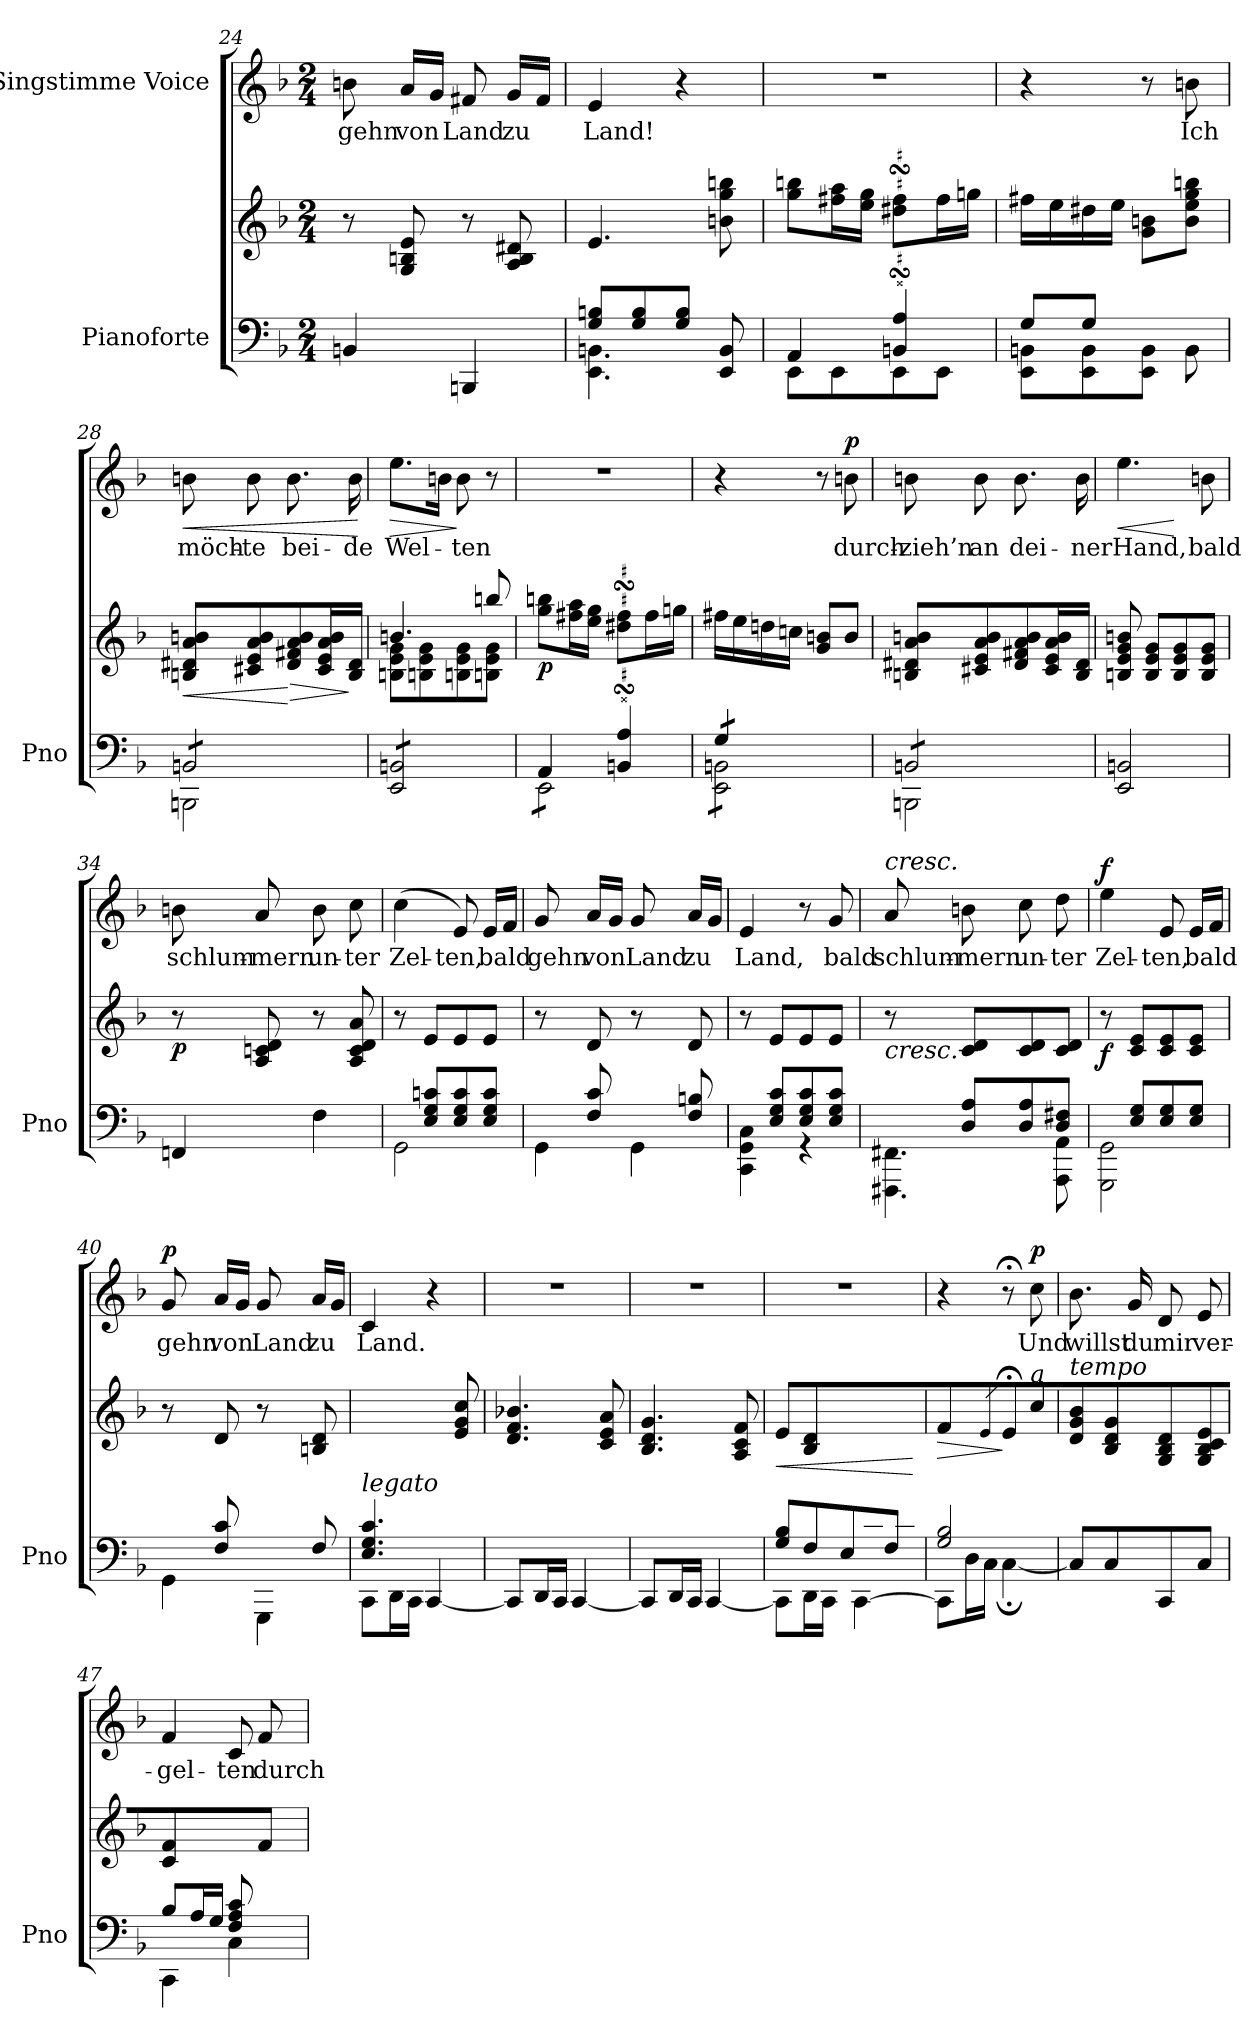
**kern	**kern	**dynam	**kern	**text	**dynam
*part2	*part2	*part2	*part1	*part1	*part1
*staff3	*staff2	*staff2/3	*staff1	*staff1	*staff1
*I"Pianoforte	*	*	*I"Singstimme Voice	*	*
*I'Pno	*	*	*	*	*
*clefF4	*clefG2	*	*clefG2	*	*
*k[b-]	*k[b-]	*	*k[b-]	*	*
*M2/4	*M2/4	*	*M2/4	*	*
=24	=24	=24	=24	=24	=24
4BBn/	8r	.	8bn\	gehn	.
.	8G/ 8Bn/ 8e/	.	16a/LL	von	.
.	.	.	16g/JJ	.	.
4BBBn/	8r	.	8f#X/	Land	.
.	8A/ 8B/ 8d#X/	.	16g/LL	zu	.
.	.	.	16f#/JJ	.	.
=25	=25	=25	=25	=25	=25
*^	*	*	*	*	*
8G/ 8Bn/L	4.EE\ 4.BBn\	4.e/	.	4e/	Land!	.
8G/ 8B/	.	.	.	.	.	.
8G/ 8B/J	.	.	.	4r	.	.
8EE/ 8BB/	8ryy	8bn\ 8gg\ 8bbn\	.	.	.	.
=26	=26	=26	=26	=26	=26	=26
*tremolo	*	*	*	*	*	*
4AA/	8EE\L	8gg\ 8bbn\L	.	2r	.	.
.	8EE\	16ff#X\ 16aa\L	.	.	.	.
.	.	16ee\ 16gg\JJ	.	.	.	.
4BBn/ 4A/	8EE\	8dd#X\sSSs 8ff#\sSSsL	.	.	.	.
.	8EE\J	16ff#\L	.	.	.	.
*Xtremolo	*	*	*	*	*	*
.	.	16gg\JJ	.	.	.	.
=27	=27	=27	=27	=27	=27	=27
8G/L	8EE\ 8BBn\L	16ff#X\LL	.	4r	.	.
.	.	16ee\	.	.	.	.
8G/J	8EE\ 8BB\	16dd#X\	.	.	.	.
.	.	16ee\JJ	.	.	.	.
4ryy	8EE\ 8BB\J	8g\ 8bn\L	.	8r	.	.
.	8BB\	8b\ 8ee\ 8gg\ 8bbn\J	.	8bn\	Ich	.
=28	=28	=28	=28	=28	=28	=28
!	!	!	!LO:HP:b	!	!	!LO:HP:b
*tremolo	*	*	*	*	*	*
8BBn/L	2BBBn\	8Bn/ 8d#X/ 8a/ 8bn/L	<	8bn\	möch-	<
8BBn/	.	8c#X/ 8e/ 8a/ 8b/	.	8b\	-te	.
!	!	!	!LO:HP:n=1:b	!	!	!
8BBn/	.	8d#/ 8f#X/ 8a/ 8b/	[ >	8.b\	bei-	.
8BBn/J	.	16c#/ 16e/ 16a/ 16b/L	.	.	.	.
.	.	16B/ 16d#/JJ	]	16b\	-de	.
*v	*v	*	*	*	*	*
.	.	.	.	.	[
=29	=29	=29	=29	=29	=29
*	*^	*	*	*	*
!	!	!	!	!	!	!LO:HP:b
*	*tremolo	*	*	*	*	*
8EE/ 8BBn/L	4.bn/	8Bn\ 8e\ 8g\L	.	8.ee\L	Wel-	>
8EE/ 8BBn/	.	8Bn\ 8e\ 8g\	.	.	.	.
.	.	.	.	16bn\Jk	.	.
8EE/ 8BBn/	.	8Bn\ 8e\ 8g\	.	8b\	-ten	]
8EE/ 8BBn/J	8bbn/	8Bn\ 8e\ 8g\J	.	8r	.	.
*	*Xtremolo	*	*	*	*	*
*	*v	*v	*	*	*	*
=30	=30	=30	=30	=30	=30
*^	*	*	*	*	*
!	!	!	!LO:DY:b	!	!	!
4AA/	8EE\L	8gg\ 8bbn\L	p	2r	.	.
.	8EE\	16ff#X\ 16aa\L	.	.	.	.
.	.	16ee\ 16gg\JJ	.	.	.	.
4BBn/ 4A/	8EE\	8dd#X\sSSs 8ff#\sSSsL	.	.	.	.
.	8EE\J	16ff#\L	.	.	.	.
.	.	16gg\JJ	.	.	.	.
=31	=31	=31	=31	=31	=31	=31
8G/L	8EE\ 8BBn\L	16ff#X\LL	.	4r	.	.
.	.	16ee\	.	.	.	.
8G/J	8EE\ 8BBn\	16ddn\	.	.	.	.
.	.	16ccn\JJ	.	.	.	.
4ryy	8EE\ 8BBn\	8g/ 8bn/L	.	8r	.	.
!	!	!	!	!	!	!LO:DY:a
.	8EE\ 8BBn\J	8b/J	.	8bn\	durch-	p
=32	=32	=32	=32	=32	=32	=32
8BBn/L	2BBBn\	8Bn/ 8d#X/ 8a/ 8bn/L	.	8bn\	-zieh’n	.
8BBn/	.	8c#X/ 8e/ 8a/ 8b/	.	8b\	an	.
8BBn/	.	8d#/ 8f#X/ 8a/ 8b/	.	8.b\	dei-	.
8BBn/J	.	16c#/ 16e/ 16a/ 16b/L	.	.	.	.
*Xtremolo	*	*	*	*	*	*
.	.	16B/ 16d#/JJ	.	16b\	-ner	.
*v	*v	*	*	*	*	*
=33	=33	=33	=33	=33	=33
!	!	!	!	!	!LO:HP:b
*	*	*	*^	*	*
2EE/ 2BBn/	8Bn/ 8e/ 8g/ 8bn/	.	4.ee\	4ryy	Hand,	<
.	8B/ 8e/ 8g/L	.	.	.	.	.
.	8B/ 8e/ 8g/	.	.	4ryy	.	[
.	8B/ 8e/ 8g/J	.	8bn\	.	bald	.
*	*	*	*v	*v	*	*
=34	=34	=34	=34	=34	=34
!	!	!LO:DY:b	!	!	!
4FFn/	8r	p	8bn\	schlum-	.
.	8A/ 8cn/ 8d/	.	8a/	-mern	.
4F\	8r	.	8b\	un-	.
.	8A/ 8c/ 8d/ 8a/	.	8cc\	-ter	.
=35	=35	=35	=35	=35	=35
*^	*	*	*	*	*
8ryy	2GG\	8r	.	(4cc\	Zel-	.
8E/ 8G/ 8cn/L	.	8e/L	.	.	.	.
8E/ 8G/ 8c/	.	8e/	.	8e/)	-ten,	.
8E/ 8G/ 8c/J	.	8e/J	.	16e/LL	bald	.
.	.	.	.	16f/JJ	.	.
=36	=36	=36	=36	=36	=36	=36
8ryy	4GG\	8r	.	8g/	gehn	.
8F/ 8c/	.	8d/	.	16a/LL	von	.
.	.	.	.	16g/JJ	.	.
8ryy	4GG\	8r	.	8g/	Land	.
8F/ 8Bn/	.	8d/	.	16a/LL	zu	.
.	.	.	.	16g/JJ	.	.
=37	=37	=37	=37	=37	=37	=37
8ryy	4CC\ 4GG\ 4C\	8r	.	4e/	Land,	.
8E/ 8G/ 8c/L	.	8e/L	.	.	.	.
8E/ 8G/ 8c/	4r	8e/	.	8r	.	.
8E/ 8G/ 8c/J	.	8e/J	.	8g/	bald	.
=38	=38	=38	=38	=38	=38	=38
!	!	!	!	!LO:TX:a:i:t=cresc.	!	!
!	!	!LO:TX:b:i:t=cresc.	!	!	!	!
8ryy	4.FFF#X\ 4.FF#X\	8r	.	8a/	schlum-	.
8D/ 8A/L	.	8c/ 8d/L	.	8bn\	-mern	.
8D/ 8A/	.	8c/ 8d/	.	8cc\	un-	.
8D/ 8F#X/J	8AAA\ 8AA\	8c/ 8d/J	.	8dd\	-ter	.
=39	=39	=39	=39	=39	=39	=39
!	!	!	!LO:DY:b	!	!	!LO:DY:a
8ryy	2GGG\ 2GG\	8r	f	4ee\	Zel-	f
8E/ 8G/L	.	8c/ 8e/L	.	.	.	.
8E/ 8G/	.	8c/ 8e/	.	8e/	-ten,	.
8E/ 8G/J	.	8c/ 8e/J	.	16e/LL	bald	.
.	.	.	.	16f/JJ	.	.
=40	=40	=40	=40	=40	=40	=40
!	!	!	!	!	!	!LO:DY:a
8ryy	4GG\	8r	.	8g/	gehn	p
8F/ 8c/	.	8d/	.	16a/LL	von	.
.	.	.	.	16g/JJ	.	.
8ryy	4GGG\	8r	.	8g/	Land	.
8F/	.	8Bn/ 8d/	.	16a/LL	zu	.
.	.	.	.	16g/JJ	.	.
=41	=41	=41	=41	=41	=41	=41
!LO:TX:i:t=legato	!	!	!	!	!	!
4.E/ 4.G/ 4.c/	8CC\L	4.ryy	.	4c/	Land.	.
.	16DD\L	.	.	.	.	.
.	16CC\JJ	.	.	.	.	.
.	[4CC/	.	.	4r	.	.
!	!	!	!LO:DY:b	!	!	!
!	!	!	!LO:DY:n=1:b	!	!	!
8ryy	.	8e/ 8g/ 8cc/	p other-dynamics	.	.	.
*v	*v	*	*	*	*	*
=42	=42	=42	=42	=42	=42
8CC/L]	4.d/ 4.f/ 4.b-X/	.	2r	.	.
16DD/L	.	.	.	.	.
16CC/JJ	.	.	.	.	.
[4CC/	.	.	.	.	.
.	8c/ 8e/ 8a/	.	.	.	.
=43	=43	=43	=43	=43	=43
8CC/L]	4.B-/ 4.d/ 4.g/	.	2r	.	.
16DD/L	.	.	.	.	.
16CC/JJ	.	.	.	.	.
[4CC/	.	.	.	.	.
.	8A/ 8c/ 8f/	.	.	.	.
=44	=44	=44	=44	=44	=44
*^	*	*	*	*	*
*	*^	*	*	*	*	*
!	!	!	!	!LO:HP:b	!	!	!
4ryy	8G/ 8B-/L	8CC\L]	8e/L	<	2r	.	.
.	8F/	16DD\L	8B-/ 8d/	.	.	.	.
.	.	16CC\JJ	.	.	.	.	.
8E/ 8B-/ 8c/	8E/	[4CC\	4ryy	.	.	.	.
8F/ 8B-/ 8d/J	8F/J	.	.	.	.	.	.
*v	*v	*v	*	*	*	*	*
.	.	[	.	.	.
=45	=45	=45	=45	=45	=45
*^	*	*	*	*	*
!	!	!	!LO:HP:b	!	!	!
2G/ 2B-/	8CC\L]	4f/	>	4r	.	.
.	16D\L	.	.	.	.	.
.	16C\JJ	.	.	.	.	.
.	.	8qe/	.	.	.	.
.	[4C;\	8e;</L	]	8r;<	.	.
!	!	!LO:TX:i:t=a	!	!	!	!
!	!	!	!	!	!	!LO:DY:a
.	.	8cc/J	.	8cc\	Und	p
*v	*v	*	*	*	*	*
=46	=46	=46	=46	=46	=46
!	!LO:TX:i:t=tempo	!	!	!	!
8C/L]	8d/ 8g/ 8b-/L	.	8.b-\	willst	.
8C/	8B-/ 8d/ 8g/	.	.	.	.
.	.	.	16g/	du	.
8CC/	8G/ 8B-/ 8d/	.	8d/	mir	.
8C/J	8G/ 8B-/ 8c/ 8e/J	.	8e/	ver-	.
=47	=47	=47	=47	=47	=47
*^	*	*	*	*	*
*	*^	*	*	*	*	*
4ryy	8B-/L	4CC\	4c/ 4f/	.	4f/	-gel-	.
.	16A/L	.	.	.	.	.	.
.	16G/JJ	.	.	.	.	.	.
8F/ 8A/ 8c/L	4ryy	4C\	8ryy	.	8c/	-ten	.
8ryy	.	.	8f\J	.	8f/	durch	.
*v	*v	*v	*	*	*	*	*
=	=	=	=	=	=
*-	*-	*-	*-	*-	*-
